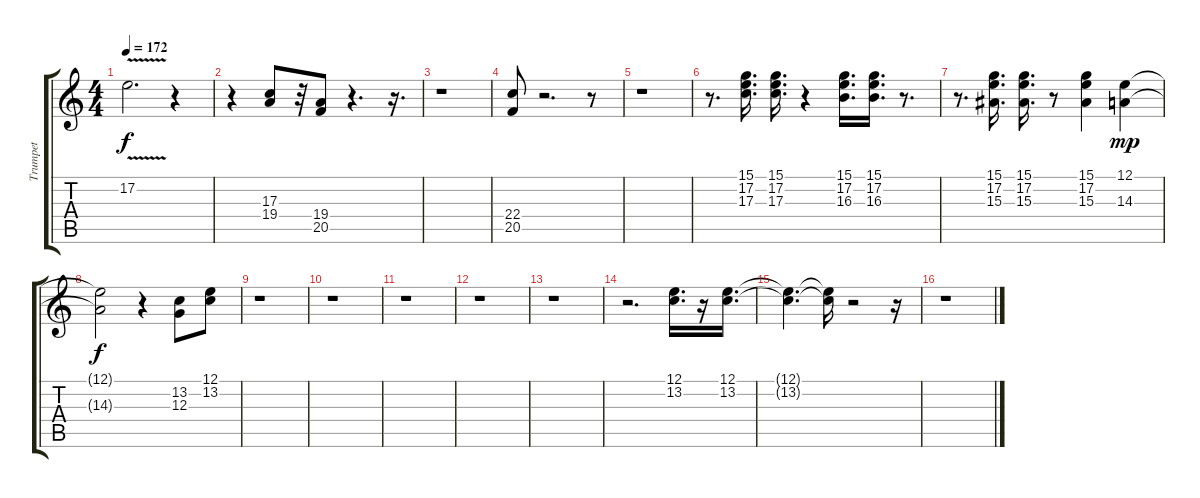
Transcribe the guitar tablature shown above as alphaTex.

\track ("Trumpet" "Trumpet") {instrument mutedtrumpet}
\staff {score tabs}
\tuning (E4 B3 G3 D3 A2 E2) {hide}
\ts (4 4)
\tempo 172
\clef g2
\ks c
17.2{v}.2{d dy f} r.4 |
r.4 (17.3 19.4).8 r.32 (19.4 20.5).8 r.4{d} r.16{d} |
r.1 |
(22.4 20.5).8 r.2{d} r.8 |
r.1 |
r.8{d} (15.1 17.2 17.3).16{d} (15.1 17.2 17.3).16{d} r.4 (15.1 17.2 16.3).16{d} (15.1 17.2 16.3).16{d} r.8{d} |
r.8{d} (15.1 17.2 15.3).16{d} (15.1 17.2 15.3).16{d} r.8 (15.1 17.2 15.3).4 (12.1 14.3).4{dy mp} |
(12.1{t} 14.3{t}).2{dy f} r.4 (13.2 12.3).8 (12.1 13.2).8 |
r.1 |
r.1 |
r.1 |
r.1 |
r.1 |
r.2{d} (12.1 13.2).16{d} r.16 (12.1 13.2).16{d} |
(12.1{t} 13.2{t}).4{d} (12.1{t} 13.2{t}).16 r.2 r.16 |
r.1
